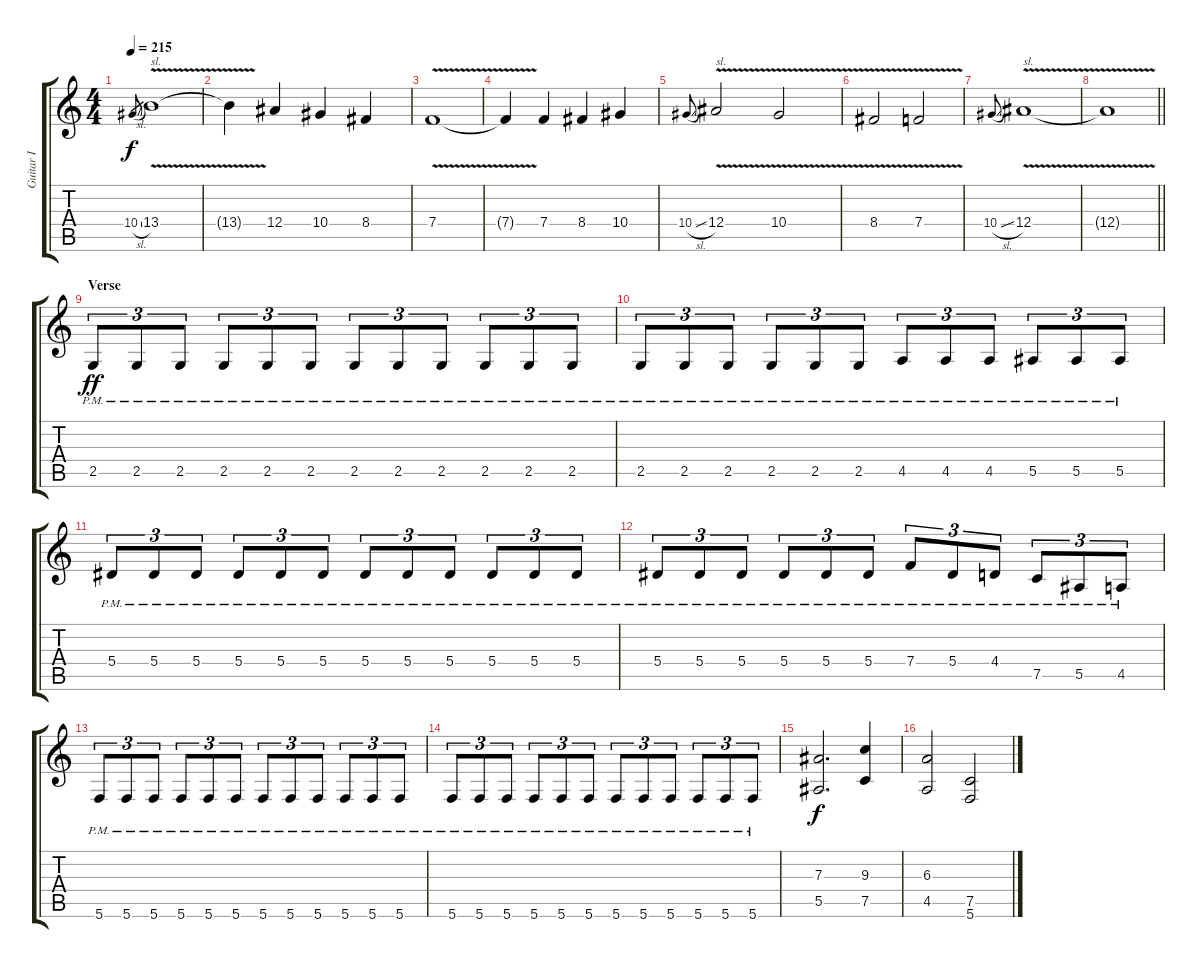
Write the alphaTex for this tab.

\track ("Guitar I" "Guitar I") {instrument distortionguitar}
\staff {score tabs}
\tuning (C4 G3 Eb3 Bb2 F2 C2) {hide}
\ts (4 4)
\tempo 215
\clef g2
\ks c
10.4{sl}.8{gr dy f} 13.4{v}.1{txt "sl."} |
13.4{t}.4 12.4.4 10.4.4 8.4.4 |
7.4{v}.1 |
7.4{t}.4 7.4.4 8.4.4 10.4.4 |
10.4{sl}.8{gr onbeat} 12.4{v}.2{txt "sl."} 10.4{v}.2 |
8.4{v}.2 7.4{v}.2 |
10.4{sl}.8{gr onbeat} 12.4{v}.1{txt "sl."} |
\barLineRight lightlight
12.4{t}.1 |
\section ("" "Verse")
2.5{pm}.8{tu (3 2) dy ff volume 13 balance 2} 2.5{pm}.8{tu (3 2)} 2.5{pm}.8{tu (3 2)} 2.5{pm}.8{tu (3 2)} 2.5{pm}.8{tu (3 2)} 2.5{pm}.8{tu (3 2)} 2.5{pm}.8{tu (3 2)} 2.5{pm}.8{tu (3 2)} 2.5{pm}.8{tu (3 2)} 2.5{pm}.8{tu (3 2)} 2.5{pm}.8{tu (3 2)} 2.5{pm}.8{tu (3 2)} |
2.5{pm}.8{tu (3 2)} 2.5{pm}.8{tu (3 2)} 2.5{pm}.8{tu (3 2)} 2.5{pm}.8{tu (3 2)} 2.5{pm}.8{tu (3 2)} 2.5{pm}.8{tu (3 2)} 4.5{pm}.8{tu (3 2)} 4.5{pm}.8{tu (3 2)} 4.5{pm}.8{tu (3 2)} 5.5{pm}.8{tu (3 2)} 5.5{pm}.8{tu (3 2)} 5.5{pm}.8{tu (3 2)} |
5.4{pm}.8{tu (3 2)} 5.4{pm}.8{tu (3 2)} 5.4{pm}.8{tu (3 2)} 5.4{pm}.8{tu (3 2)} 5.4{pm}.8{tu (3 2)} 5.4{pm}.8{tu (3 2)} 5.4{pm}.8{tu (3 2)} 5.4{pm}.8{tu (3 2)} 5.4{pm}.8{tu (3 2)} 5.4{pm}.8{tu (3 2)} 5.4{pm}.8{tu (3 2)} 5.4{pm}.8{tu (3 2)} |
5.4{pm}.8{tu (3 2)} 5.4{pm}.8{tu (3 2)} 5.4{pm}.8{tu (3 2)} 5.4{pm}.8{tu (3 2)} 5.4{pm}.8{tu (3 2)} 5.4{pm}.8{tu (3 2)} 7.4{pm}.8{tu (3 2)} 5.4{pm}.8{tu (3 2)} 4.4{pm}.8{tu (3 2)} 7.5{pm}.8{tu (3 2)} 5.5{pm}.8{tu (3 2)} 4.5{pm}.8{tu (3 2)} |
5.6{pm}.8{tu (3 2)} 5.6{pm}.8{tu (3 2)} 5.6{pm}.8{tu (3 2)} 5.6{pm}.8{tu (3 2)} 5.6{pm}.8{tu (3 2)} 5.6{pm}.8{tu (3 2)} 5.6{pm}.8{tu (3 2)} 5.6{pm}.8{tu (3 2)} 5.6{pm}.8{tu (3 2)} 5.6{pm}.8{tu (3 2)} 5.6{pm}.8{tu (3 2)} 5.6{pm}.8{tu (3 2)} |
5.6{pm}.8{tu (3 2)} 5.6{pm}.8{tu (3 2)} 5.6{pm}.8{tu (3 2)} 5.6{pm}.8{tu (3 2)} 5.6{pm}.8{tu (3 2)} 5.6{pm}.8{tu (3 2)} 5.6{pm}.8{tu (3 2)} 5.6{pm}.8{tu (3 2)} 5.6{pm}.8{tu (3 2)} 5.6{pm}.8{tu (3 2)} 5.6{pm}.8{tu (3 2)} 5.6{pm}.8{tu (3 2)} |
(7.3 5.5).2{d dy f} (9.3 7.5).4 |
(6.3 4.5).2 (7.5 5.6).2
